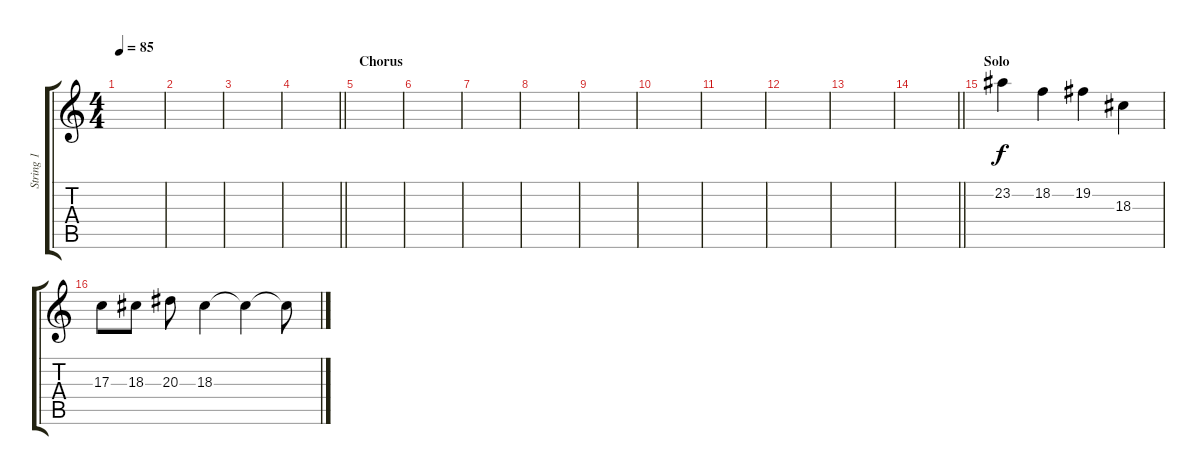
\track ("String 1" "String 1") {instrument stringensemble1}
\staff {score tabs}
\tuning (E4 B3 G3 D3 A2 E2) {hide}
\ts (4 4)
\tempo 85
\clef g2
\ks c
|
|
|
\barLineRight lightlight
|
\section ("" "Chorus")
|
|
|
|
|
|
|
|
|
\barLineRight lightlight
|
\section ("" "Solo ")
23.2.4 18.2.4 19.2.4 18.3.4 |
17.3.8 18.3.8 20.3.8 18.3.4 18.3{t}.4 18.3{t}.8
